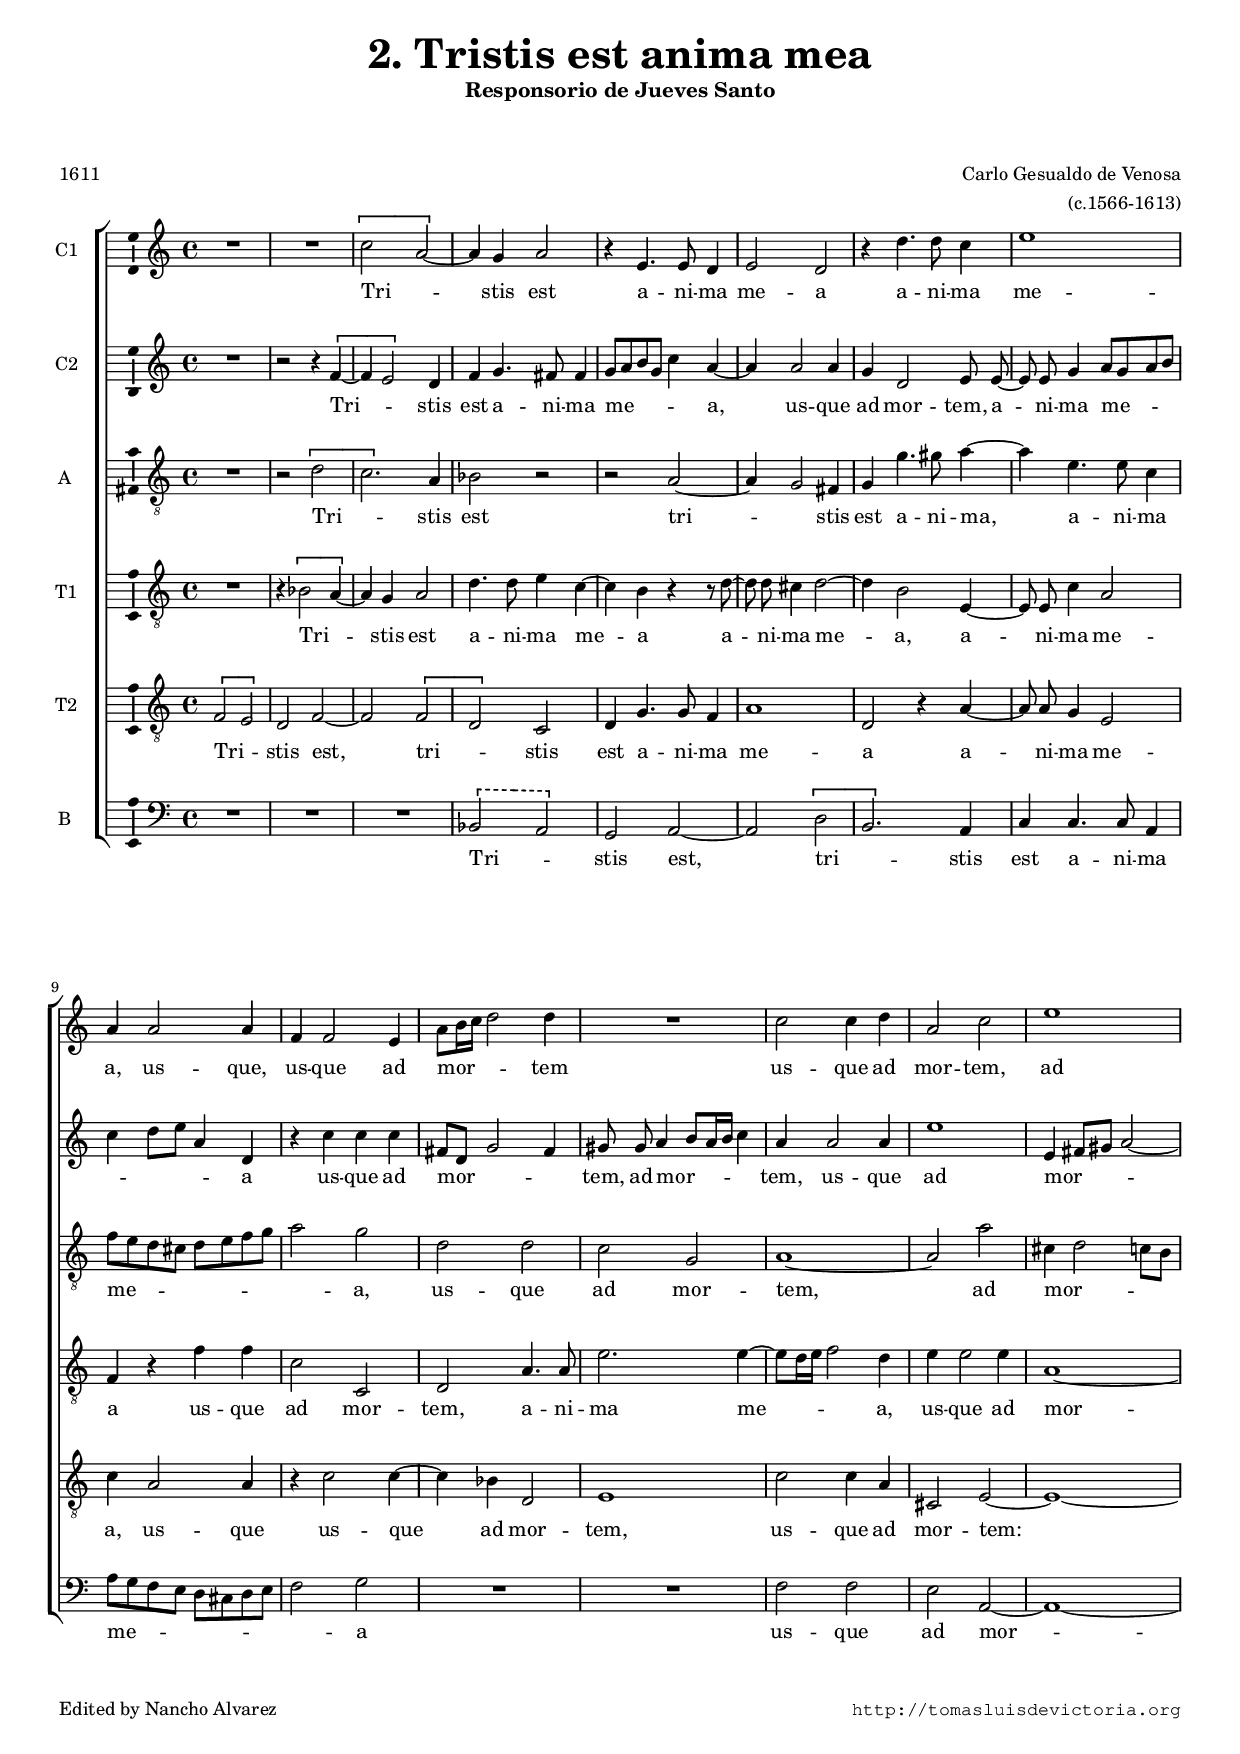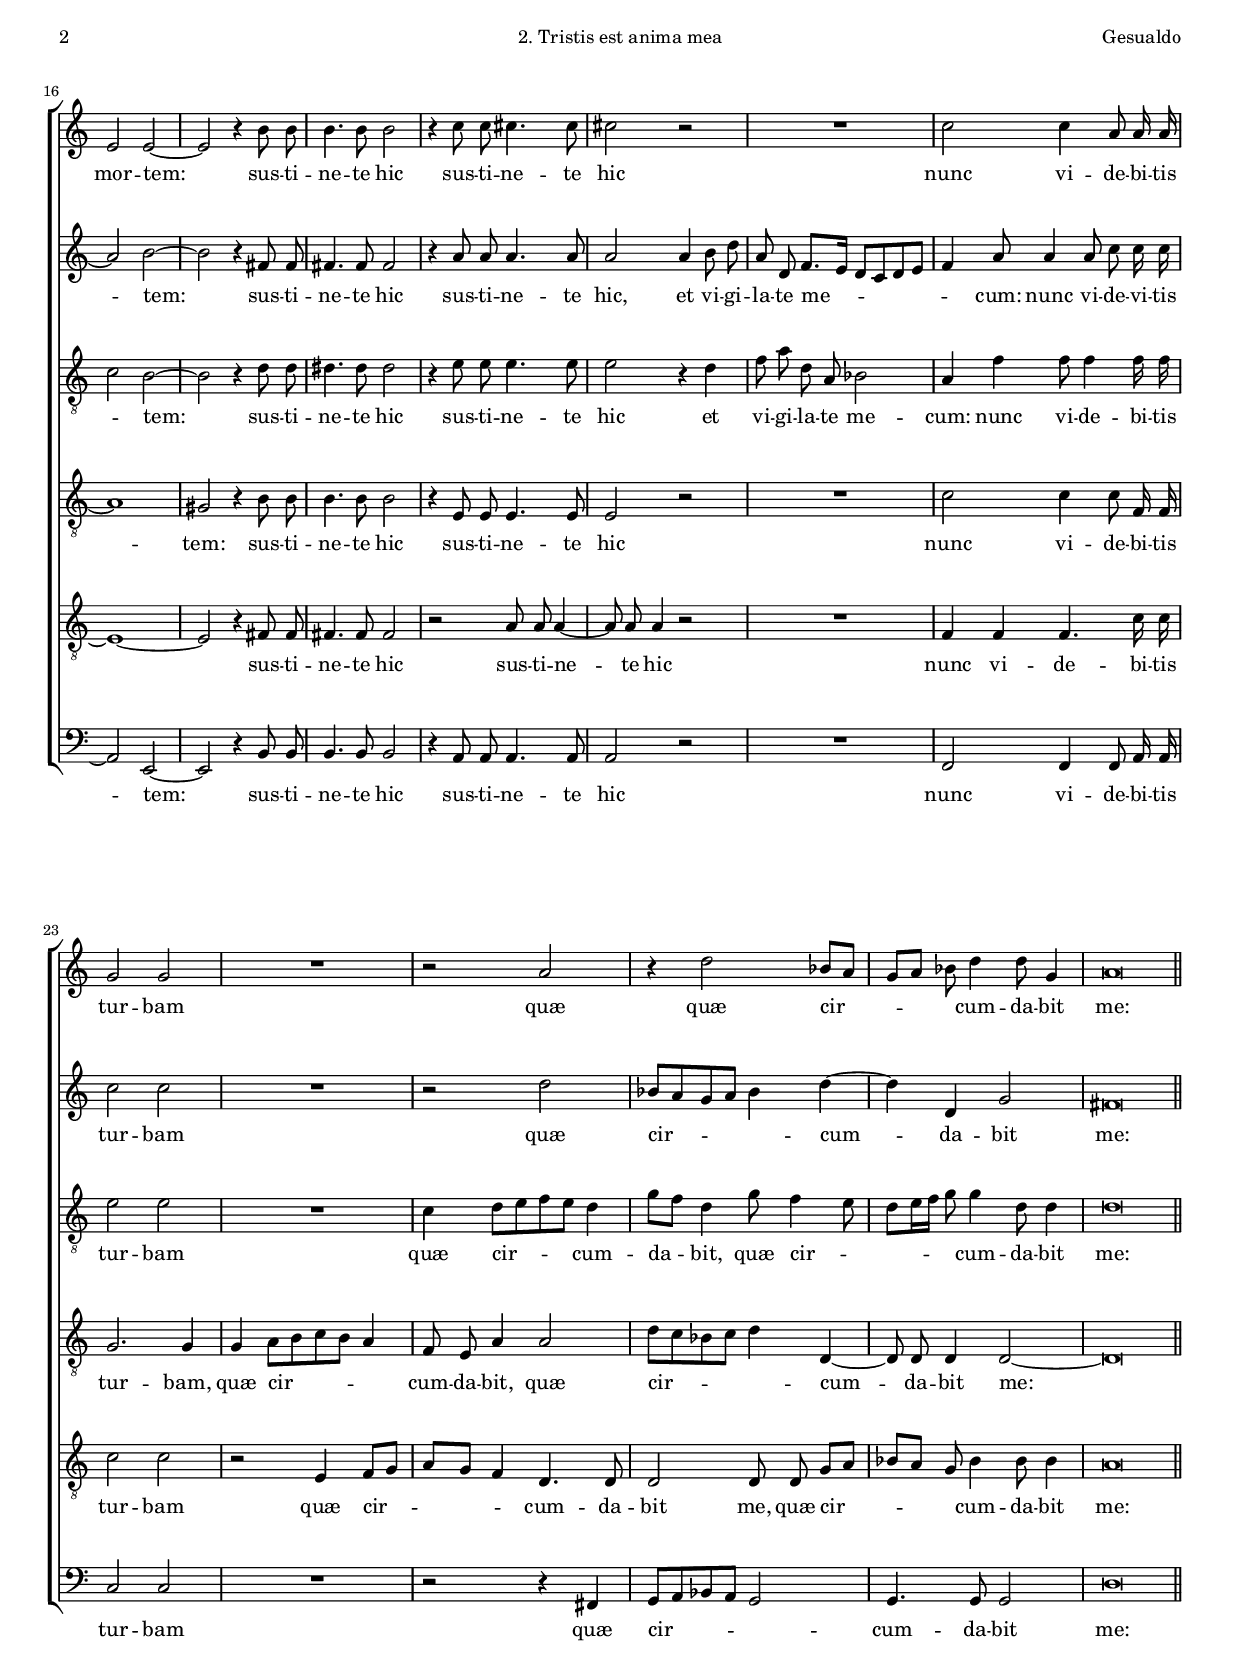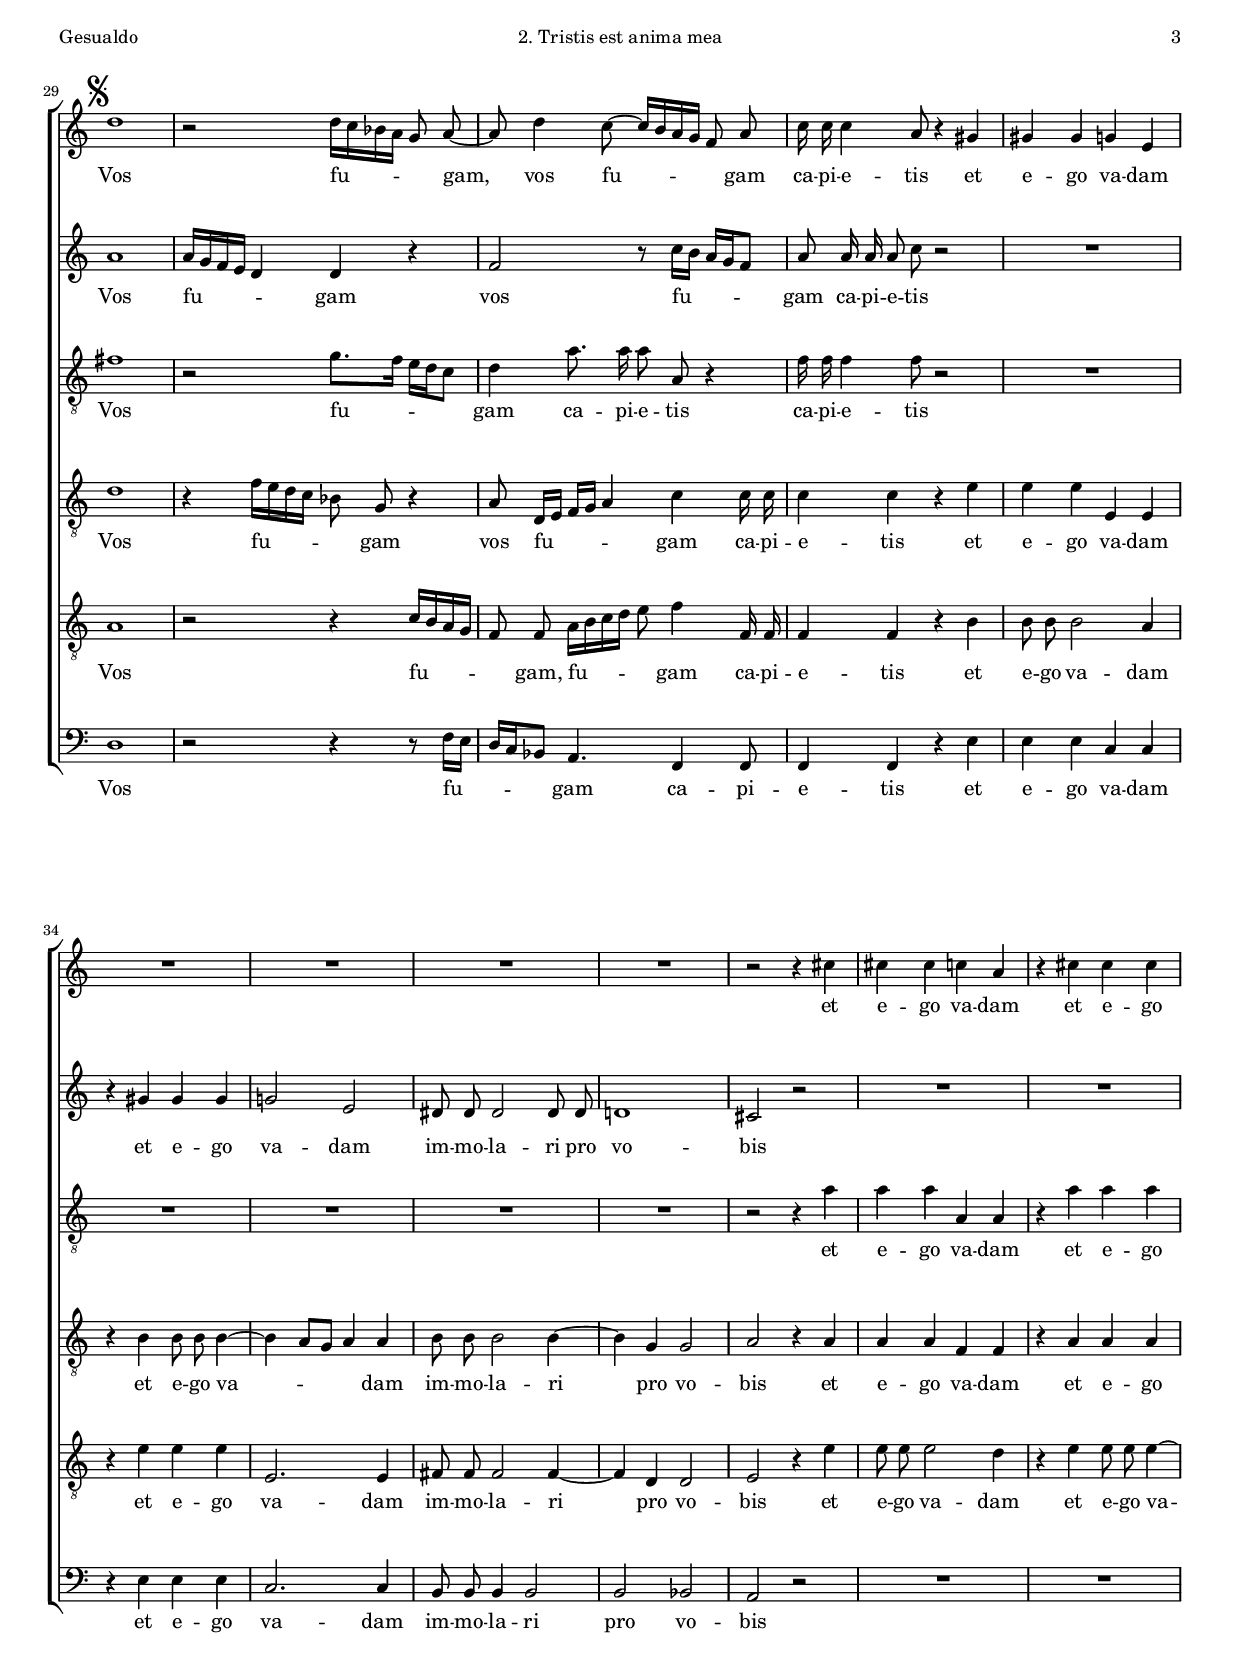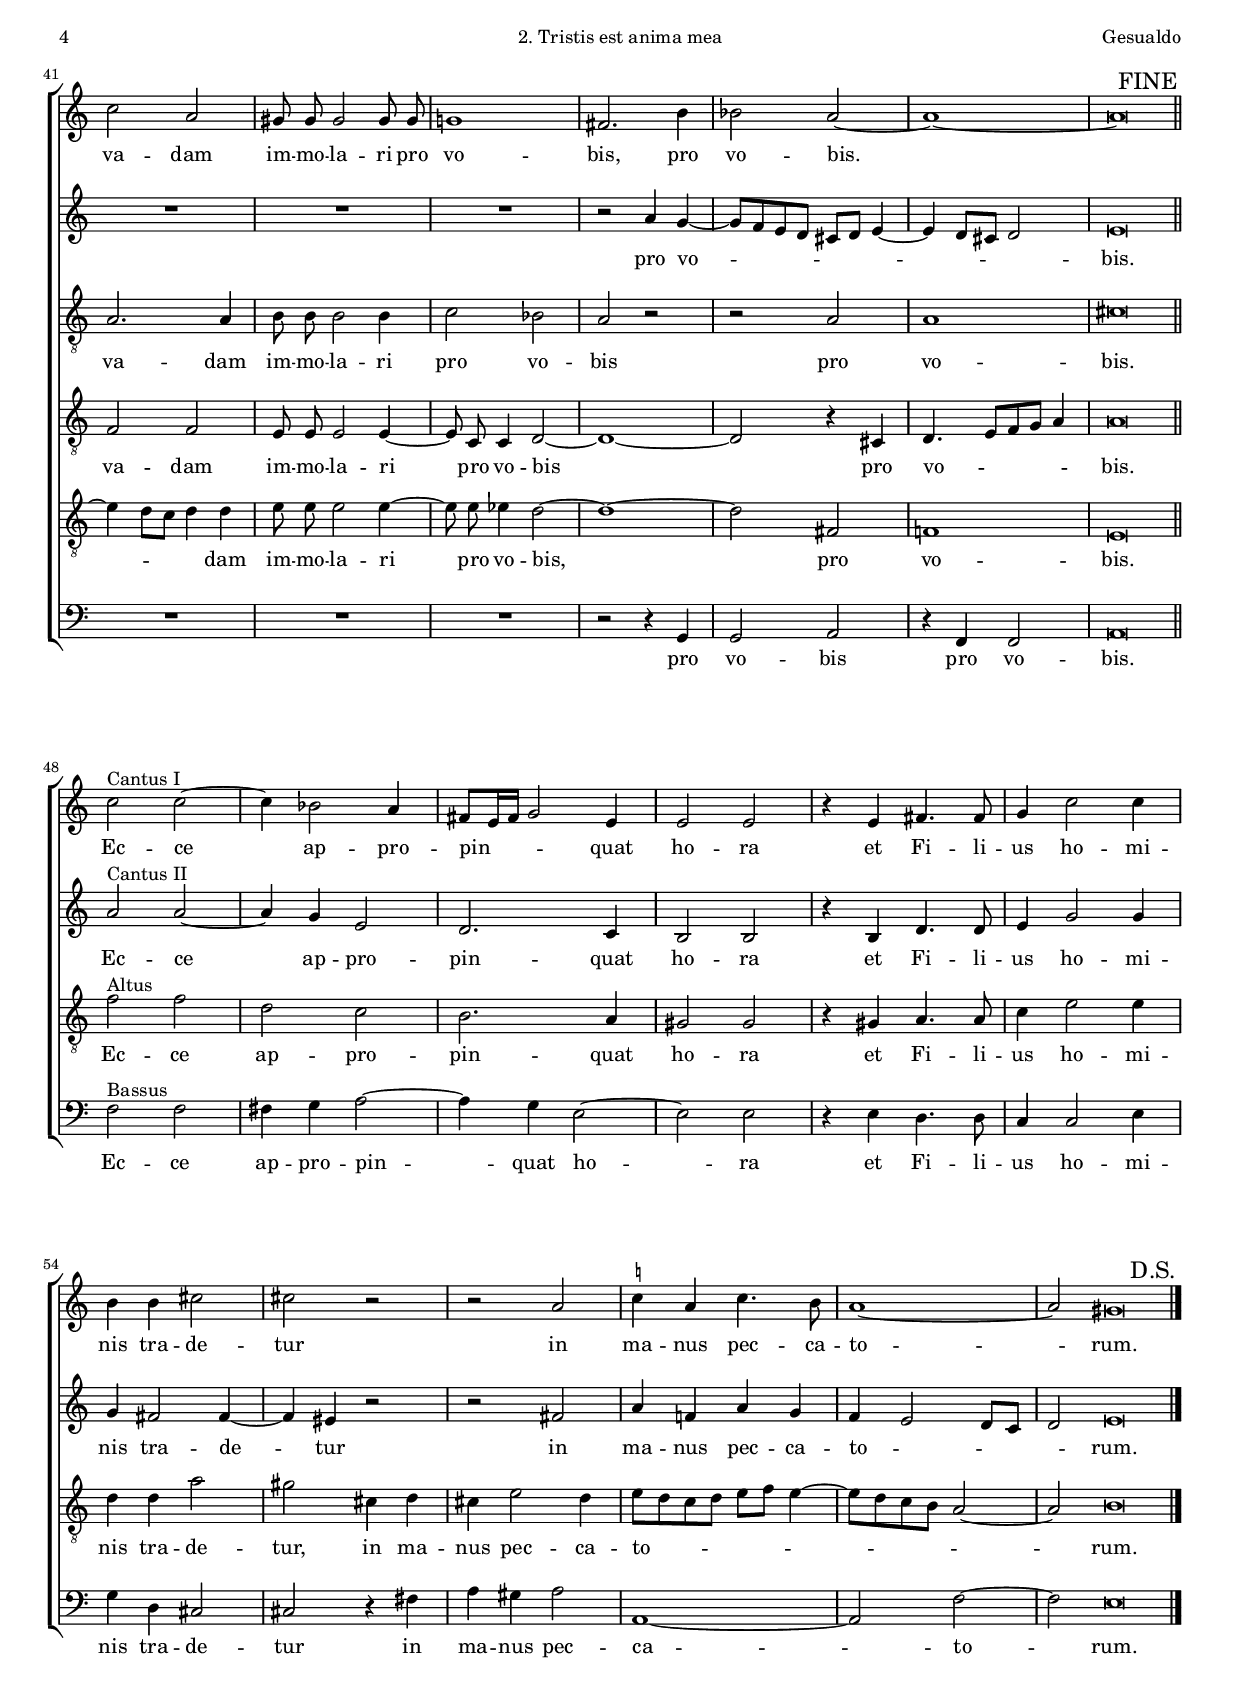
\version "2.18.0"

#(set-default-paper-size "a4")
#(set-global-staff-size 16.0)
#(ly:set-option 'point-and-click #f)
%mobile -s13.5 -i0.5

mtempo={\tempo 4 = 100}
mtempob={\tempo 4 = 50}
ss=\once \set suggestAccidentals = ##t

htitle="2. Tristis est anima mea"
hcomposer="Gesualdo"

\header {
	title=\markup{\fontsize #3 "2. Tristis est anima mea"}
	subtitle=\markup {"Responsorio de Jueves Santo"}
	subsubtitle=\markup{\null \vspace #2 }
	composer=\markup{\right-column{ "Carlo Gesualdo de Venosa"  "(c.1566-1613)"}}
        pdfauthor=\composer
	poet="1611"
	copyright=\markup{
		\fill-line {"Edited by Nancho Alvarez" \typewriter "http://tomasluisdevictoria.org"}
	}
%	tagline=""
}


global={\key c \major \time 4/4 \skip 1*28 \bar "||" \break
				\skip 1*19 \bar "||" \break
				\skip 1*12 \bar "|." }


cantus=\relative c''{
        R1*2
        \[c2 a ~ \]
        a4 g a2
        r4 e4. e8 d4
        e2 d
        r4 d'4. d8 c4
        e1
        a,4 a2 a4
        f4 f2 e4
        a8[ b16 c] d2 d4
        R1
        c2 c4 d
        a2 c
        e1
        e,2 e ~
        e r4 b'8 b
        b4. b8 b2
        r4 c8 c cis4. cis8
        cis2 r
        R1
        \ss c2 c4 a8 a16 a
        g2 g
        R1
        r2 a
        r4 d2 bes8[ a]
        g[ a] bes d4 d8 g,4
        a\breve*1/2
        \mark \markup { \musicglyph #"scripts.segno" }
	d1
	r2 d16[ c bes a] g8 a ~
	a d4 c8 ~ c16[ b a g] f8 a
	c16 c c4 a8 r4 gis
	gis gis g e
	R1*4
	r2 r4 cis'
	cis cis c a
	r4 cis cis cis
	c2 a
	gis8 gis gis2 gis8 gis
	g!1
	fis2. b4
	bes2 a ~
	a1 ~
	a\breve*1/2
	\override Score.RehearsalMark.self-alignment-X = #right
	\override Score.RehearsalMark.break-visibility = #'#(#t #t #f)
	\mark \markup{"FINE"}
	s4*0^\markup{"Cantus I"}
	c2 c ~
	c4 bes2 a4
	fis8[ e16 fis] g2 e4
	e2 e
	r4 e fis4. fis8
	g4 c2 c4
	b4 b cis2
	cis r
	r a
	\ss c!4 a c4. b8
	a1 ~
	a2 \mtempob gis\breve*1/4
	\mark \markup{"D.S."}
}

cantusdos=\relative c'{
	R1
	r2 r4 \[f ~
	f e2\] d4
	f4 g4. fis8 fis4
	g8[ a b g] c4 a ~
	a a2 a4
	g4 d2 e8 e ~
	e e g4 a8[ g a b]
	c4 d8[ e] a,4 d,
	r4 c' c c
	fis,8[ d] g2 fis4
	gis8 gis a4 b8[ a16 b] c4
	a4 a2 a4
	e'1
	e,4 fis8[ gis] a2 ~
	a b ~
	b r4 fis8 fis
	fis4. fis8 fis2
	r4 a8 a a4. a8
	a2 a4 b8 d 
	a d, f8.[ e16] d8[ c d e]
	f4 a8 a4 a8 c c16 c
	c2 c
	R1
	r2 d2
	bes8[ a g a] bes4 d ~
	d d, g2
	fis\breve*1/2
	a1
	a16[ g f e] d4 d r
	f2 r8 c'16[ b] a[ g f8]
	a8 a16 a a8 c r2
	R1
	r4 gis gis gis
	g!2 e
	dis8 dis dis2 dis8 dis
	d!1
	cis2 r
	R1*5
	r2 a'4 g ~
	g8[ f e d] cis[ d] e4 ~
	e d8[ cis] d2
	e\breve*1/2
	s4*0^\markup{"Cantus II"}
	a2 a ~
	a4 g e2
	d2. c4
	b2 b
	r4 b d4. d8 
	e4 g2 g4
	g4 fis2 fis4 ~
	fis eis r2
	r2 fis
	a4 f! a g % \ss?
	f e2 d8[ c]
	d2 e\breve*1/4
}

altus=\relative c'{
	R1
	r2 \[d2
	c2.\] a4
	bes2 r
	r a ~
	a4 g2 fis4
	g4 g'4. gis8 a4 ~
	a e4. e8 c4
	f8[ e d cis] d[ e f g]
	a2 g
	d d
	c g
	a1 ~
	a2 a'
	cis,4 d2 c8[ b]
	c2 b ~
	b r4 d8 d
	dis4. dis8 dis2
	r4 e8 e e4. e8
	e2 r4 d
	f8 a d, a bes2
	a4 f' f8 f4 f16 f
	e2 e
	R1
	c4 d8[ e f e] d4
	g8[ f] d4 g8 f4 e8
	d8[ e16 f] g8 g4 d8 d4
	d\breve*1/2
	fis1
	r2 g8.[ f16] e[ d c8]
	d4 a'8. a16 a8 a, r4
	f'16 f f4 f8 r2
	R1*5
	r2 r4 a
	a a a, a
	r4 a' a a
	a,2. a4
	b8 b b2 b4
	c2 bes
	a r2
	r2 a
	a1
	cis\breve*1/2
	s4*0^\markup{"Altus"}
	f2 f
	d c
	b2. a4
	gis2 gis
	r4 gis a4. a8
	c4 e2 e4
	d d a'2
	gis2 cis,4 d
	cis e2 d4
	e8[ d c d] e[ f] e4 ~
	e8[ d c b] a2 ~
	a b\breve*1/4
}

tenor=\relative c'{
	R1
	r4 \[bes2 a4 ~ \]
	a4 g a2
	d4. d8 e4 c ~
	c b r4 r8 d ~
	d d cis4 d2 ~
	d4 b2 e,4 ~
	e8 e c'4 a2
	f4 r4 f' f
	c2 c,
	d a'4. a8
	e'2. e4 ~
	e8[ d16 e] f2 d4
	e4 e2 e4
	a,1 ~
	a
	gis2 r4 b8 b
	b4. b8 b2
	r4 e,8 e e4. e8
	e2 r
	R1
	c'2 c4 c8 f,16 f
	g2. g4
	g4 a8[ b c b] a4
	f8 e a4 a2
	d8[ c bes c] d4 d, ~
	d8 d d4 d2 ~
	d\breve*1/2
	d'1
	r4 f16[ e d c] bes8 g r4
	a8 d,16[ e] f[ g] a4 c c16 c
	c4 c r4 e
	e4 e e, e
	r4 b' b8 b b4 ~
	b4 a8[ g] a4 a
	b8 b b2 b4 ~
	b4 g g2
	a2 r4 a
	a a f f
	r4 a a a
	f2 f
	e8 e e2 e4 ~
	e8 c c4 d2 ~
	d1 ~
	d2 r4 cis
	d4. e8[ f g] a4
	a\breve*1/2
	R1*12
}

tenordos=\relative c{
	\[f2 e\]
	d2 f ~
	f \[f
	d\] c
	d4 g4. g8 f4
	a1
	d,2 r4 a' ~
	a8 a g4 e2
	c'4 a2 a4
	r4 c2 c4 ~
	c bes4 d,2
	e1
	c'2 c4 a
	cis,2 e ~
	e1 ~
	e ~
	e2 r4 fis8 fis
	fis4. fis8 fis2
	r2 a8 a a4 ~
	a8 a a4 r2
	R1
	f4 f f4. c'16 c
	c2 c
	r2 e,4 f8[ g]
	a[ g] f4 d4. d8
	d2 d8 d g8[ a]
	bes[ a] g bes4 bes8 bes4
	a\breve*1/2
	a1
	r2 r4 c16[ b a g]
	f8 f a16[ b c d] e8 f4 f,16 f
	f4 f r4 b
	b8 b b2 a4
	r4 e' e e
	e,2. e4
	fis8 fis fis2 fis4 ~
	fis d d2
	e2 r4 e'
	e8 e e2 d4
	r4 e e8 e e4 ~
	e d8[ c] d4 d
	e8 e e2 e4 ~
	e8 e ees4 d2 ~
	d1 ~
	d2 fis,
	f!1
	e\breve*1/2
	R1*12
}

bassus=\relative c{
	R1*3
	\once \override LigatureBracket.style=#'dashed-line
	\[bes2 a\] % no hay ligadura?
	g a ~
	a \[d
	b2.\] a4
	c4 c4. c8 a4
	a'8[ g f e] d[ cis d e]
	f2 g
	R1*2
	f2 f
	e a, ~
	a1 ~
	a2 e ~
	e r4 b'8 b
	b4. b8 b2
	r4 a8 a a4. a8
	a2 r
	R1
	f2 f4 f8 a16 a
	c2 c
	R1
	r2 r4 fis,4
	g8[ a bes a] g2
	g4. g8 g2
	d'\breve*1/2
	d1
	r2 r4 r8 f16[ e]
	d[ c bes8] a4. f4 f8
	f4 f r4 e'
	e e c c
	r4 e e e
	c2. c4
	b8 b b4 b2
	b bes
	a r
	R1*5
	r2 r4 g
	g2 a
	r4 f f2
	a\breve*1/2
	s4*0^\markup{"Bassus"}
	f'2 f
	fis4 g a2 ~
	a4 g e2 ~
	e e
	r4 e d4. d8
	c4 c2 e4
	g4 d cis2
	cis r4 fis
	a gis a2
	a,1 ~
	a2 f' ~
	f e\breve*1/4
	
}


textocantus=\lyricmode{
Tri -- _ stis est
a -- ni -- ma me -- a
a -- ni -- ma me -- a,
us -- que,
us -- que ad mor -- _ tem
us -- que ad mor -- tem,
ad mor -- tem:
sus -- ti -- ne -- te hic
sus -- ti -- ne -- te hic
nunc vi -- de -- bi -- tis tur -- bam
quæ quæ cir -- _ _ cum -- da -- bit me:
Vos fu -- _ gam,
vos fu -- _ gam ca -- pi -- e -- tis
et e -- go va -- dam
et e -- go va -- dam
et e -- go va -- dam
im -- mo -- la -- ri pro vo -- bis,
pro vo -- bis.
Ec -- ce ap -- pro -- pin -- _ quat ho -- ra
et Fi -- li -- us ho -- mi -- nis tra -- de -- tur
in ma -- nus pec -- ca -- to -- rum.
}

textocantusdos=\lyricmode{
Tri -- _ stis est a -- ni -- ma me -- _ a,
us -- que ad mor -- tem,
a -- ni -- ma me -- _ _ _ a
us -- que ad mor -- _ _ tem,
ad mor -- _ _ tem,
us -- que ad mor -- _ _ tem:
sus -- ti -- ne -- te hic
sus -- ti -- ne -- te hic,
et vi -- gi -- la -- te me -- _ _ cum:
nunc vi -- de -- vi -- tis tur -- bam
quæ cir -- _ cum -- da -- bit me:
Vos fu -- _ gam
vos fu -- _ gam ca -- pi -- e -- tis
et e -- go va -- dam
im -- mo -- la -- ri pro vo -- bis
pro vo -- _ _ _ _ bis.
Ec -- ce ap -- pro -- pin -- quat ho -- ra
et Fi -- li -- us ho -- mi -- nis tra -- de -- tur
in ma -- nus pec -- ca -- to -- _ _ _ rum.
}

textoaltus=\lyricmode{
Tri -- _ stis est
tri -- _ stis est a -- ni -- ma,
a -- ni -- ma me -- _ _ a,
us -- que ad mor -- tem,
ad mor -- _ _ _ tem:
sus -- ti -- ne -- te hic
sus -- ti -- ne -- te hic
et vi -- gi -- la -- te me -- cum:
nunc vi -- de -- bi -- tis tur -- bam
quæ cir -- cum -- da -- bit,
quæ cir -- _ _ _ cum -- da -- bit me:
Vos fu -- _ gam ca -- pi -- e -- tis
ca -- pi -- e -- tis
et e -- go va -- dam
et e -- go va -- dam im -- mo -- la -- ri
pro vo -- bis
pro vo -- bis.
Ec -- ce ap -- pro -- pin -- quat ho -- ra
et Fi -- li -- us ho -- mi -- nis tra -- de -- tur,
in ma -- nus pec -- ca -- to -- _ _ _ rum.
}

textotenor=\lyricmode{
Tri -- _ stis est a -- ni -- ma me -- a
a -- ni -- ma me -- a,
a -- ni -- ma me -- a
us -- que ad mor -- tem,
a -- ni -- ma me -- _ a,
us -- que ad mor -- tem:
sus -- ti -- ne -- te hic
sus -- ti -- ne -- te hic
nunc vi -- de -- bi -- tis tur -- bam,
quæ cir -- _ cum -- da -- bit,
quæ cir -- _ cum -- da -- bit me:
Vos fu -- _ gam
vos fu -- _ _ gam ca -- pi -- e -- tis
et e -- go va -- dam
et e -- go va -- _ _ dam
im -- mo -- la -- ri pro vo -- bis
et e -- go va -- dam
et e -- go va -- dam
im -- mo -- la -- ri pro vo -- bis
pro vo -- _ _ bis.
}

textotenordos=\lyricmode{
Tri -- _ stis est,
tri -- _ stis est a -- ni -- ma me -- a
a -- ni -- ma me -- a,
us -- que
us -- que ad mor -- tem,
us -- que ad mor -- tem:
sus -- ti -- ne -- te hic
sus -- ti -- ne -- te hic
nunc vi -- de -- bi -- tis tur -- bam
quæ cir -- _ _ cum -- da -- bit me,
quæ cir -- _ _ cum -- da -- bit me:
Vos fu -- _ gam,
fu -- _ gam ca -- pi -- e -- tis
et e -- go va -- dam
et e -- go va -- dam im -- mo -- la -- ri pro vo -- bis
et e -- go va -- dam
et e -- go va -- _ _ dam im -- mo -- la -- ri
pro vo -- bis,
pro vo -- bis.
}

textobassus=\lyricmode{
Tri -- _ stis est,
tri -- _ stis est a -- ni -- ma me -- _ _ a
us -- que ad mor -- tem:
sus -- ti -- ne -- te hic
sus -- ti -- ne -- te hic
nunc vi -- de -- bi -- tis tur -- bam
quæ cir -- _ cum -- da -- bit me:
Vos fu -- _ gam ca -- pi -- e -- tis
et e -- go va -- dam
et e -- go va -- dam im -- mo -- la -- ri pro vo -- bis
pro vo -- bis
pro vo -- bis.
Ec -- ce ap -- pro -- pin -- quat ho -- ra
et Fi -- li -- us ho -- mi -- nis tra -- de -- tur
in ma -- nus pec -- ca -- to -- rum.
}



\score {
\new ChoirStaff<<

	\new Staff <<\global
	\new Voice="v1" {
		\set Staff.instrumentName="C1 " 
		\clef "treble"
		\cantus }
	\new Lyrics \lyricsto "v1" {\textocantus }
	>>

	\new Staff <<\global
	\new Voice="v5" {
		\set Staff.instrumentName="C2 " 
		\clef "treble"
		\cantusdos }
	\new Lyrics \lyricsto "v5" {\textocantusdos }
	>>

	
	\new Staff << \global
	\new Voice="v2" {
		\set Staff.instrumentName="A  "
		\clef "G_8" 
		\altus}
	\new Lyrics \lyricsto "v2" {\textoaltus }
	>>

	
	\new Staff <<\global
	\new Voice="v3" {
		\set Staff.instrumentName="T1 "
		\clef "G_8"
		\tenor }
	\new Lyrics \lyricsto "v3" {\textotenor }
	>>
	
	
	\new Staff <<\global
	\new Voice="v6" {
		\set Staff.instrumentName="T2 "
		\clef "G_8"
		\tenordos }
	\new Lyrics \lyricsto "v6" {\textotenordos }
	>>
	

	\new Staff <<\global
	\new Voice="v4" {
		\set Staff.instrumentName="B  "
		\clef "bass" 
		\bassus }
	\new Lyrics \lyricsto "v4" {\textobassus}
	>>
	
>>

\layout{ 
	\context {\Lyrics 
		\override VerticalAxisGroup.staff-affinity = #UP
		\override VerticalAxisGroup.nonstaff-relatedstaff-spacing =
			#'((basic-distance . 0) (minimum-distance . 0) (padding . 1))
		\override LyricText.font-size = #1.2
		\override LyricHyphen.minimum-distance = #0.5
	}
	\context {\Score 
		tempoHideNote = ##t
		\override BarNumber.padding = #2 
	}
	\context {\Voice 
		%melismaBusyProperties = #'()
		autoBeaming = ##f
	}
	\context {\Staff 
                \RemoveEmptyStaves
                %\override VerticalAxisGroup.remove-first = ##t
		\override VerticalAxisGroup.staff-staff-spacing =
			#'((basic-distance . 11) (minimum-distance . 0) (padding . 1))
		\consists Ambitus_engraver 
		\override LigatureBracket.padding = #1
	}
}

%\midi { \mtempo }

}


\paper{
	evenHeaderMarkup=\markup  \fill-line { \fromproperty #'page:page-number-string \htitle \hcomposer }
	oddHeaderMarkup= \markup  \fill-line { \on-the-fly #not-first-page \hcomposer \on-the-fly #not-first-page \htitle \on-the-fly #not-first-page \fromproperty #'page:page-number-string }
	%system-count=20
	%page-count = 8
	%systems-per-page = 3
	ragged-last-bottom = ##f
	indent=0.8\cm
	system-system-spacing =
	#'((basic-distance . 20) (minimum-distance . 0) (padding . 5))
	top-system-spacing = % header
	#'((basic-distance . 9) (minimum-distance . 0) (padding . 0))
	last-bottom-spacing = % footer
	#'((basic-distance . 12) (minimum-distance . 0) (padding . 0))
	%markup-system-spacing.padding = #1.5
}
